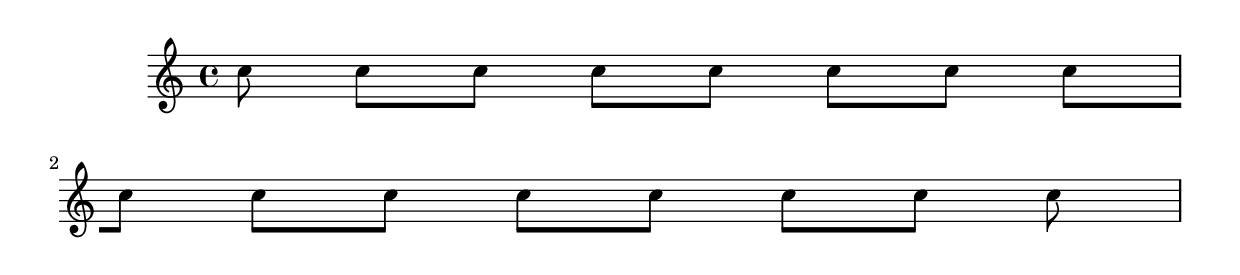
%% Do not edit this file; it is automatically
%% generated from LSR http://lsr.dsi.unimi.it
%% This file is in the public domain.
\version "2.13.10"

\header {
  lsrtags = "rhythms"

%% Translation of GIT committish: 4385ed4cc738e164a95798862580b4b86703356f
  texidoces = "
Normalmente están prohibidos los saltos de línea si las barras
atraviesan las líneas divisorias.  Se puede cambiar este
comportamiento como se muestra aquí:

"
  doctitlees = "Barras que atraviesan saltos de línea"

%% Translation of GIT committish: d96023d8792c8af202c7cb8508010c0d3648899d
texidocde = "
Zeilenumbrüche sind normalerweise während Balken verboten.  Das kann geändert
werden.

"
  doctitlede = "Balken über Zeilenumbrüche"


%% Translation of GIT committish: b3196fadd8f42d05ba35e8ac42f7da3caf8a3079

  texidocfr = "
Il est normalement impensable qu'un saut de ligne tombe au milieu d'une
ligature.  LilyPond permet néanmoins de l'obtenir.

"
  doctitlefr = "Ligature au moment d'un saut de ligne"

  texidoc = "
Line breaks are normally forbidden when beams cross bar lines. This
behavior can be changed as shown:

"
  doctitle = "Beams across line breaks"
} % begin verbatim

\relative c'' {
  \override Beam #'breakable = ##t
  c8 c[ c] c[ c] c[ c] c[ \break
  c8] c[ c] c[ c] c[ c] c
}


